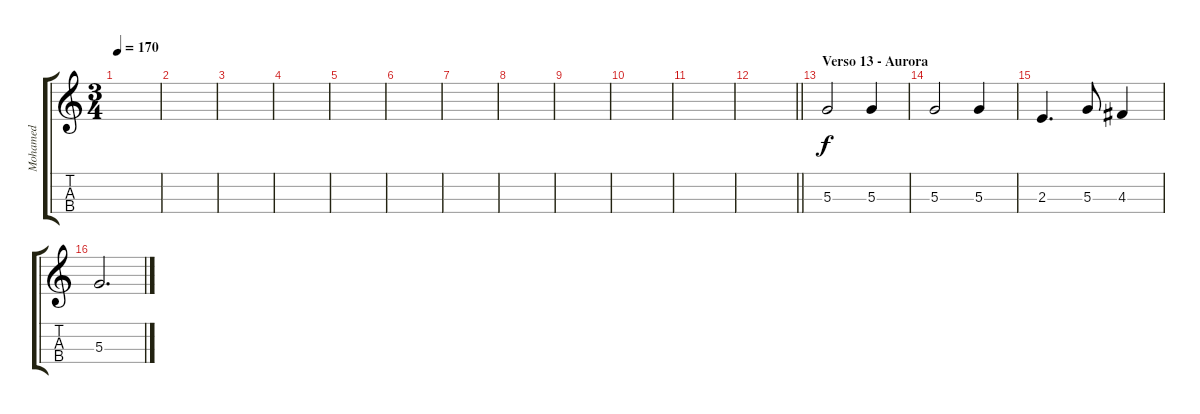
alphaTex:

\track ("Mohamed" "Mohamed") {instrument violin}
\staff {score tabs}
\tuning (E5 A4 D4 G3) {hide}
\ts (3 4)
\tempo 170
\clef g2
\ks c
|
|
|
|
|
|
|
|
|
|
|
\barLineRight lightlight
|
\section ("" "Verso 13 - Aurora")
5.3.2 5.3.4 |
5.3.2 5.3.4 |
2.3.4{d} 5.3.8 4.3.4 |
5.3.2{d}
